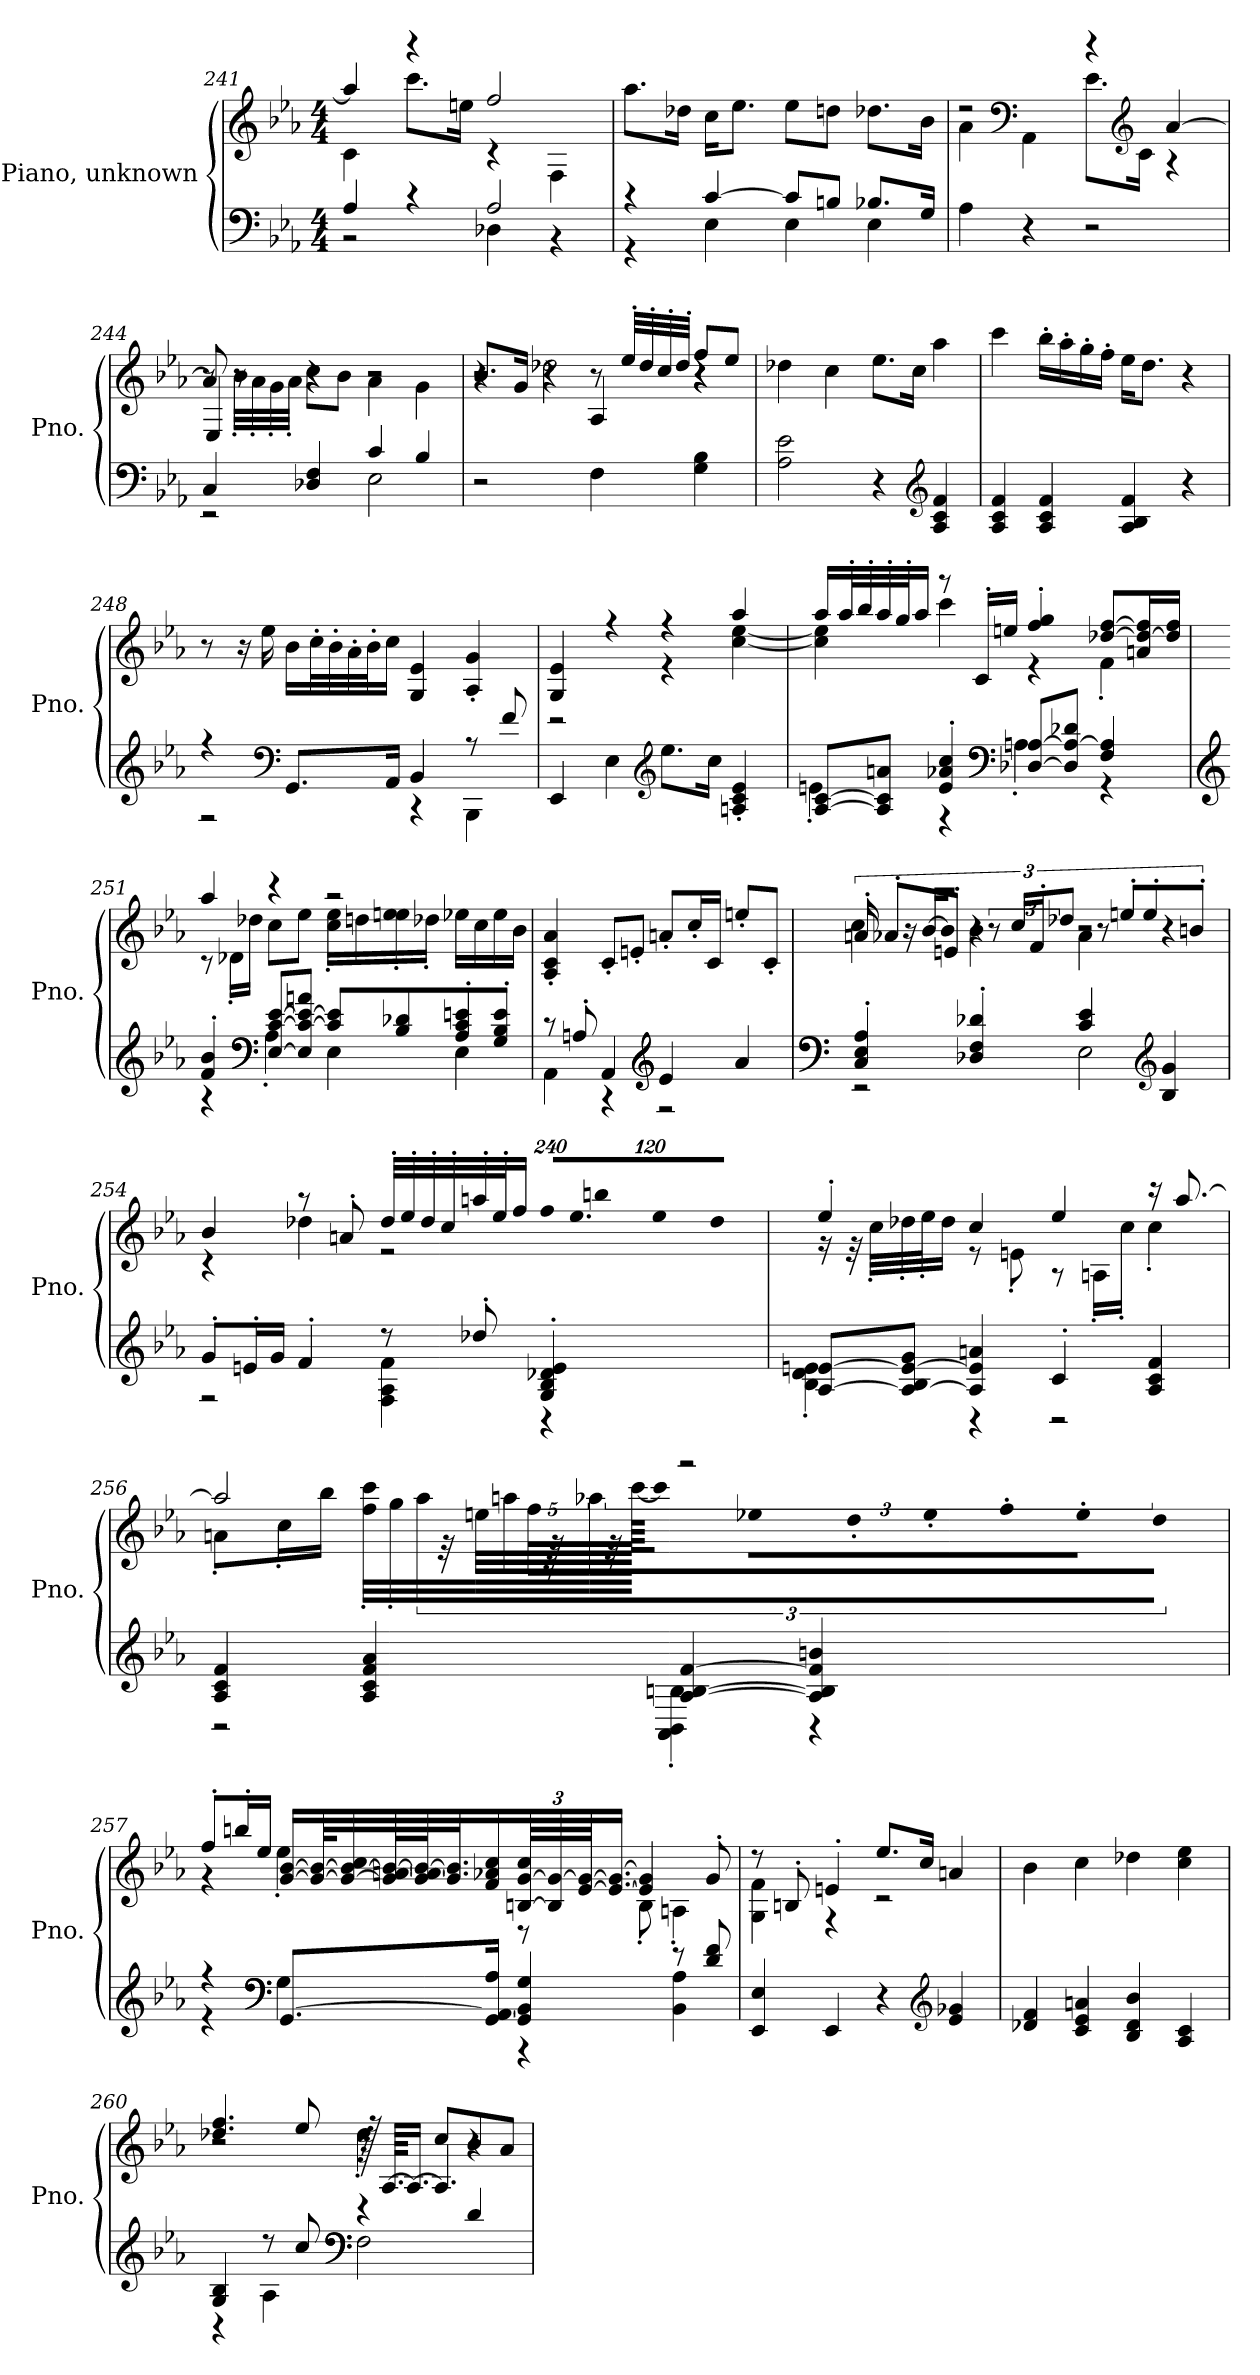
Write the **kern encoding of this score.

**kern	**kern
*part1	*part1
*staff2	*staff1
*I"Piano, unknown	*
*I'Pno.	*
*clefF4	*clefG2
*k[b-e-a-]	*k[b-e-a-]
*M4/4	*M4/4
=241	=241
*^	*^
4A-/	2r	4aa-/]	4c\
4r	.	4r	8.ccc\L
.	.	.	16een\Jk
2A-/	4D-X\	2ff/	4r
.	4r	.	4F\
*	*	*v	*v
=242	=242	=242
4r	4r	8.aa-\L
.	.	16dd-X\Jk
[4c/	4E-\	16cc\KL
.	.	8.ee-\J
8c/L]	4E-\	8ee-\L
8Bn/J	.	8ddn\J
8.B-X/L	4E-\	8.dd-X\L
16G/Jk	.	16b-\Jk
*v	*v	*
=243	=243
*	*^
4A-\	2r	4a-\
*	*clefF4	*
4r	.	4AA-\
2r	4r	8.e-\L
*	*clefG2	*
.	.	16c\Jk
.	[4a-/	4r
!!LO:LB:g=z
=244	=244	=244
*^	*	*^
4C/	2r	8a-/]	8r	4E-/
.	.	8r	32b-'\LLL	.
.	.	.	32a-'\	.
.	.	.	32g'\	.
.	.	.	32a-'\JJJ	.
4D-X/ 4F/	.	4r	8cc\L	4r
.	.	.	8b-\J	.
4c/	2E-\	2r	4a-\	2r
4B-/	.	.	4g\	.
*v	*v	*	*	*
=245	=245	=245	=245
2r	8.b-/L	4r	2r
.	16g/Jk	.	.
.	4r	2dd-X\	.
4F\	8r	.	4A-/
.	32ee-'/LLL	.	.
.	32dd-'/	.	.
.	32cc'/	.	.
.	32dd-'/JJJ	.	.
4G\ 4B-\	8ff/L	4r	4r
.	8ee-/J	.	.
*	*v	*v	*v
=246	=246
2A-\ 2e-\	4dd-X\
.	4cc\
4r	8.ee-\L
.	16cc\Jk
*clefG2	*
4A-/ 4c/ 4f/	4aa-\
=247	=247
4A-/ 4c/ 4f/	4ccc\
4A-/ 4c/ 4f/	16bb-'\LL
.	16aa-'\
.	16gg'\
.	16ff'\JJ
4A-/ 4B-/ 4f/	16ee-\KL
.	8.dd\J
4r	4r
!!LO:LB:g=z
=248	=248
*^	*
4r	2r	8r
.	.	16r
.	.	16ee-\
*clefF4	*	*
8.GG/L	.	16b-\LL
.	.	32cc'\L
.	.	32b-'\
.	.	32a-'\
.	.	32b-'\J
16AA-/Jk	.	16cc\JJ
4BB-/	4r	4G/ 4e-/
8r	4BBB-\	4A-/' 4g/'
8f/	.	.
*v	*v	*
=249	=249
*	*^
4EE-/	4G/ 4e-/	2r
4E-\	4r	.
*clefG2	*	*
8.ee-\L	4r	4r
16cc\Jk	.	.
4An/' 4c/' 4e-/'	4aa-/	[4cc\ [4ee-\
!!LO:LB:g=z	!!
=250	=250	=250
*^	*	*
[8A-/ [8c/L	4en'\	16aa-/LL	4cc\] 4ee-\]
.	.	32aa-'/L	.
.	.	32bb-'/	.
8A-/] 8c/] 8an/J	.	32aa-'/	.
.	.	32gg'/J	.
.	.	16aa-/JJ	.
4e/' 4a-X/' 4cc/'	4r	8r	4ccc\
.	.	16c'/LL	.
.	.	16een/JJ	.
*clefF4	*	*	*
[8D-X/ [8A-/L	4An'\	4ff/' 4gg/'	4r
8D-/] 8A-/_ 8d-X/J	.	.	.
4F/ 4A-/]	4r	[8dd-X/ [8ff/L	4f'\
.	.	16an/ 16dd-/_ 16ff/]L	.
.	.	16dd-/] 16ff/JJ	.
=251	=251	=251	=251
*clefG2	*	*	*
4f/' 4b-/'	4r	4aa-/	8r
.	.	.	16d-X'\LL
.	.	.	16dd-X\JJ
*clefF4	*	*	*
[8E-/ [8c/ [8e-/L	4A-'\	4r	8cc\L
8E-/] 8c/_ 8e-/_ 8an/J	.	.	8ee-\J
8c/] 8e-/]L	4E-\	2r	16cc\' 16ee-\'LL
.	.	.	16ddn\
8B-/ 8d-X/	.	.	16ee-\' 16een\'
.	.	.	16dd-X'\JJ
8A-/' 8c/' 8en/'	4E-\	.	16ee-X\LL
.	.	.	16cc\
8G/' 8B-/' 8e/'J	.	.	16ee-\
.	.	.	16b-\JJ
*	*	*v	*v
!!LO:PB:g=z
=252	=252	=252
8r	4AA-\	4A-/' 4c/' 4a-/'
8An'/	.	.
4AA-/	4r	8c'/L
.	.	8en'/J
*clefG2	*	*
4e-/	2r	8an'/L
.	.	16cc'/L
.	.	16c/JJ
4a-/	.	8een'/L
.	.	8c'/J
=253	=253	=253
*clefF4	*	*
*	*	*^
*	*	*	*^
4C/' 4E-/' 4A-/'	2r	24an'/	4cc\	8a-X'/L
.	.	24r	.	.
.	.	[24b-/KL	.	.
.	.	8b-/J]	.	8en'/J
4D-X/' 4F/' 4d-X/'	.	12r	4b-\	4r
.	.	24cc/LL	.	.
.	.	24f'/J	.	.
.	.	12dd-X/J	.	.
4c/ 4e-/	2E-\	8r	4a-\	2r
.	.	8een'/L	.	.
*clefG2	*	*	*	*
4B-/ 4g/	.	8ee'/	4r	.
.	.	8bn'/J	.	.
*	*	*	*v	*v
!!LO:LB:g=z
=254	=254	=254	=254
8g'/L	2r	4b-/	4r
16en'/L	.	.	.
16g/JJ	.	.	.
4f'/	.	8r	4dd-X\
.	.	8an'/	.
8r	4F\ 4A-\ 4f\	32dd-'/LLL	2r
.	.	32ee-'/	.
.	.	32dd-'/	.
.	.	32cc'/	.
8dd-X'/	.	32aan'/	.
.	.	32ee-'/J	.
.	.	16ff/JJ	.
*	*	*Xbrackettup	*
!	!	!LO:N:vis=16	!
4G/' 4B-/' 4d-X/' 4e/'	4r	1920%137ff/LL	.
!	!	!LO:N:vis=32.	!
.	.	1920%103ee-/L	.
!	!	!LO:N:vis=64	!
.	.	960%17bbn/K	.
!	!	!LO:N:vis=32	!
.	.	640%23ee-/J	.
!	!	!LO:N:vis=16	!
.	.	1920%137dd-/JJ	.
=255	=255	=255	=255
[8A-/ [8e-/L	4B-\' 4d\' 4en\'	4ee-'/	16r
.	.	.	32r
.	.	.	32cc'\LLL
8A-/_ 8B-/ 8e-/_ 8g/J	.	.	32dd-X'\
.	.	.	32ee-'\J
.	.	.	16dd-\JJ
4A-/] 4e-/] 4an/	4r	4cc/	8r
.	.	.	8en'\
4c'/	2r	4ee-/	8r
.	.	.	16An'\LL
.	.	.	16cc'\JJ
4A-/ 4c/ 4f/	.	16r	4cc'\
.	.	[8.aa-/	.
!!LO:LB:g=z	!!
=256	=256	=256	=256
4A-/ 4c/ 4f/	2r	2aa-/]	8an'\L
.	.	.	16cc'\L
.	.	.	16bb-\JJ
4A-/ 4c/ 4f/ 4a-/	.	.	32ff\' 32ccc\'LLL
.	.	.	32gg'\
*	*	*	*brackettup
.	.	.	48aa-\JJJ
.	.	.	48r
.	.	.	48een\LLL
.	.	.	40aan\
.	.	.	80ff\JJJk
.	.	.	80r
.	.	.	80aa-X\
.	.	.	48r
.	.	.	[96ccc\KLLL
.	.	.	32ccc\JJJ]
[4A-/ [4B-/ [4f/	4AA-\' 4BB-\' 4Bn\'	2r	8ee-X\L
.	.	.	32dd'\LL
.	.	.	32ee-'\
.	.	.	32ff'\
.	.	.	32ee-'\JJJ
4A-/] 4B-/] 4f/] 4bn/	4r	.	4dd\
!!LO:LB:g=z	!!
=257	=257	=257	=257
4r	4r	8ff'/L	4r
.	.	16bbn'/L	.
.	.	16ee-/JJ	.
*clefF4	*	*	*
[8.GG/L	4G\	[16g/ [16b-/LL	4ee-'\
.	.	64g/_ 64b-/_KL	.
.	.	32g/_ 32b-/_ 32cc/	.
.	.	64g/_ [64an/ 64b-/_L	.
.	.	64g/_ 64a/] 64b-/_J	.
.	.	32.g/] 32.b-/]J	.
16GG/_ 16AA-/ 16A-/Jk	.	16f/ 16a-X/ 16cc/	.
*	*	*Xbrackettup	*
4GG/] 4BB-/ 4G/	4r	[96Bn/ [96g/ 96cc/LL	8r
.	.	96B/] 96g/_	.
.	.	[96e-/ 96g/_JJ	.
.	.	16.e-/_ 16.g/_JJ	.
.	.	4e-/] 4g/]	8B'\
8r	4BB-\ 4A-\	.	4An'\
8d/ 8f/	.	8g'/	.
*v	*v	*	*
=258	=258	=258
4EE-/ 4E-/	8r	4G\ 4f\
.	8Bn'/	.
4EE-/	4en'/	4r
4r	8.ee-/L	2r
.	16cc/Jk	.
*clefG2	*	*
4e-/ 4g-X/	4an/	.
*	*v	*v
!!LO:LB:g=z
=259	=259
4d-X/ 4f/	4b-\
4c/ 4e-/ 4an/	4cc\
4B-/ 4d-/ 4b-/	4dd-X\
4A-/ 4c/	4cc\ 4ee-\
=260	=260
*^	*^
*	*	*	*^
4G/ 4B-/	4r	4.dd-X/ 4.ff/	2r	2r
8r	4A-\	.	.	.
8cc/	.	8ee-/	.	.
*clefF4	*	*	*	*
4r	2F\	8r	4dd-'\	128r
.	.	.	.	[64.A-/KKLL
.	.	.	.	16.A-/JJ_
.	.	8cc/L	.	4.A-/]
4d/	.	8b-/	4r	.
.	.	8a-/J	.	.
*v	*v	*	*	*
*	*v	*v	*v
=	=
*-	*-
